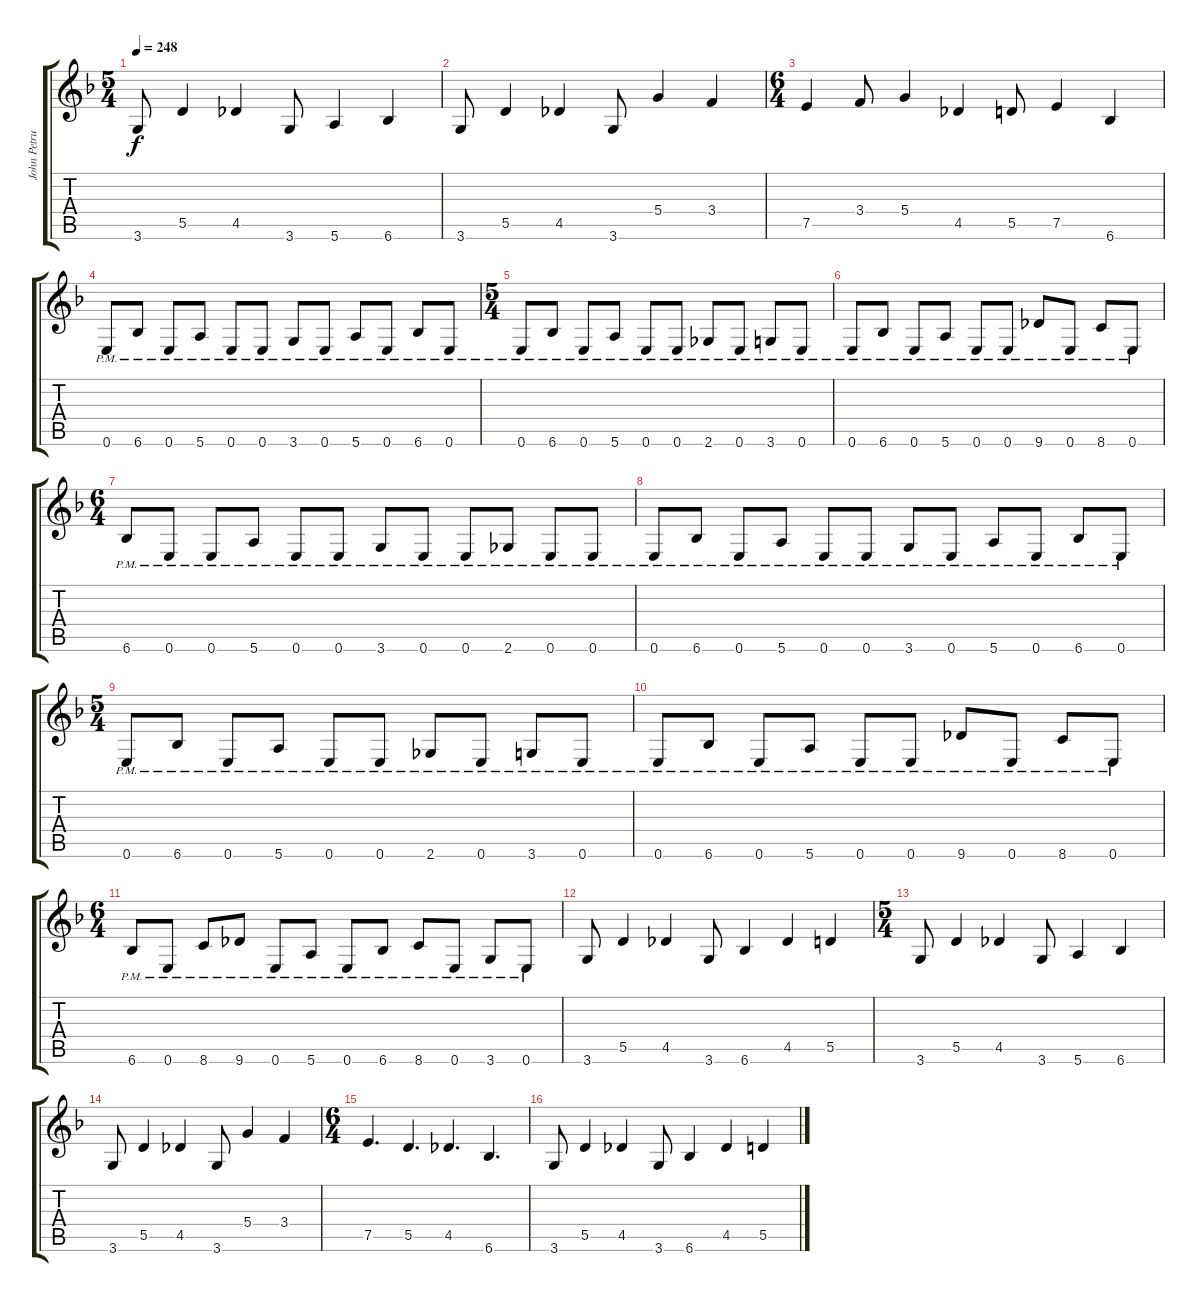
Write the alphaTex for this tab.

\track ("John Petrucci Gtr. 2" "John Petru") {instrument distortionguitar}
\staff {score tabs}
\tuning (E4 B3 G3 D3 A2 E2) {hide}
\ts (5 4)
\tempo 248
\clef g2
\ks dminor
3.6.8{dy f} 5.5.4 4.5.4 3.6.8 5.6.4 6.6.4 |
3.6.8 5.5.4 4.5.4 3.6.8 5.4.4 3.4.4 |
\ts (6 4)
7.5.4 3.4.8 5.4.4 4.5.4 5.5.8 7.5.4 6.6.4 |
0.6{pm}.8 6.6{pm}.8 0.6{pm}.8 5.6{pm}.8 0.6{pm}.8 0.6{pm}.8 3.6{pm}.8 0.6{pm}.8 5.6{pm}.8 0.6{pm}.8 6.6{pm}.8 0.6{pm}.8 |
\ts (5 4)
0.6{pm}.8 6.6{pm}.8 0.6{pm}.8 5.6{pm}.8 0.6{pm}.8 0.6{pm}.8 2.6{pm}.8 0.6{pm}.8 3.6{pm}.8 0.6{pm}.8 |
0.6{pm}.8 6.6{pm}.8 0.6{pm}.8 5.6{pm}.8 0.6{pm}.8 0.6{pm}.8 9.6{pm}.8 0.6{pm}.8 8.6{pm}.8 0.6{pm}.8 |
\ts (6 4)
6.6{pm}.8 0.6{pm}.8 0.6{pm}.8 5.6{pm}.8 0.6{pm}.8 0.6{pm}.8 3.6{pm}.8 0.6{pm}.8 0.6{pm}.8 2.6{pm}.8 0.6{pm}.8 0.6{pm}.8 |
0.6{pm}.8 6.6{pm}.8 0.6{pm}.8 5.6{pm}.8 0.6{pm}.8 0.6{pm}.8 3.6{pm}.8 0.6{pm}.8 5.6{pm}.8 0.6{pm}.8 6.6{pm}.8 0.6{pm}.8 |
\ts (5 4)
0.6{pm}.8 6.6{pm}.8 0.6{pm}.8 5.6{pm}.8 0.6{pm}.8 0.6{pm}.8 2.6{pm}.8 0.6{pm}.8 3.6{pm}.8 0.6{pm}.8 |
0.6{pm}.8 6.6{pm}.8 0.6{pm}.8 5.6{pm}.8 0.6{pm}.8 0.6{pm}.8 9.6{pm}.8 0.6{pm}.8 8.6{pm}.8 0.6{pm}.8 |
\ts (6 4)
6.6{pm}.8 0.6{pm}.8 8.6{pm}.8 9.6{pm}.8 0.6{pm}.8 5.6{pm}.8 0.6{pm}.8 6.6{pm}.8 8.6{pm}.8 0.6{pm}.8 3.6{pm}.8 0.6{pm}.8 |
3.6.8 5.5.4 4.5.4 3.6.8 6.6.4 4.5.4 5.5.4 |
\ts (5 4)
3.6.8 5.5.4 4.5.4 3.6.8 5.6.4 6.6.4 |
3.6.8 5.5.4 4.5.4 3.6.8 5.4.4 3.4.4 |
\ts (6 4)
7.5.4{d} 5.5.4{d} 4.5.4{d} 6.6.4{d} |
3.6.8 5.5.4 4.5.4 3.6.8 6.6.4 4.5.4 5.5.4
